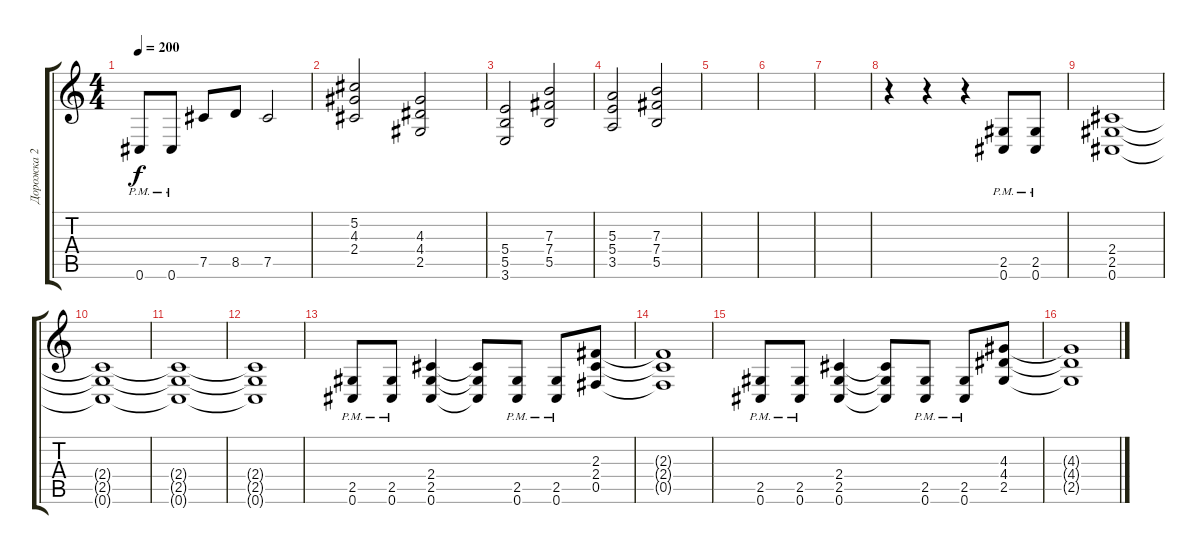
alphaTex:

\track ("Дорожка 2" "Дорожка 2") {instrument overdrivenguitar}
\staff {score tabs}
\tuning (Db4 Ab3 E3 B2 Gb2 Db2) {hide}
\ts (4 4)
\tempo 200
\clef g2
\ks c
0.6{pm}.8{dy f} 0.6{pm}.8 7.5.8 8.5.8 7.5.2 |
(5.2 4.3 2.4).2 (4.3 4.4 2.5).2 |
(5.4 5.5 3.6).2 (7.3 7.4 5.5).2 |
(5.3 5.4 3.5).2 (7.3 7.4 5.5).2 |
|
|
|
r.4 r.4 r.4 (2.5{pm} 0.6{pm}).8 (2.5{pm} 0.6{pm}).8 |
(2.4 2.5 0.6).1 |
(2.4{t} 2.5{t} 0.6{t}).1 |
(2.4{t} 2.5{t} 0.6{t}).1 |
(2.4{t} 2.5{t} 0.6{t}).1 |
(2.5{pm} 0.6{pm}).8 (2.5{pm} 0.6{pm}).8 (2.4 2.5 0.6).4 (2.4{t} 2.5{t} 0.6{t}).8 (2.5{pm} 0.6{pm}).8 (2.5{pm} 0.6{pm}).8 (2.3 2.4 0.5).8 |
(2.3{t} 2.4{t} 0.5{t}).1 |
(2.5{pm} 0.6{pm}).8 (2.5{pm} 0.6{pm}).8 (2.4 2.5 0.6).4 (2.4{t} 2.5{t} 0.6{t}).8 (2.5{pm} 0.6{pm}).8 (2.5{pm} 0.6{pm}).8 (4.3 4.4 2.5).8 |
(4.3{t} 4.4{t} 2.5{t}).1
